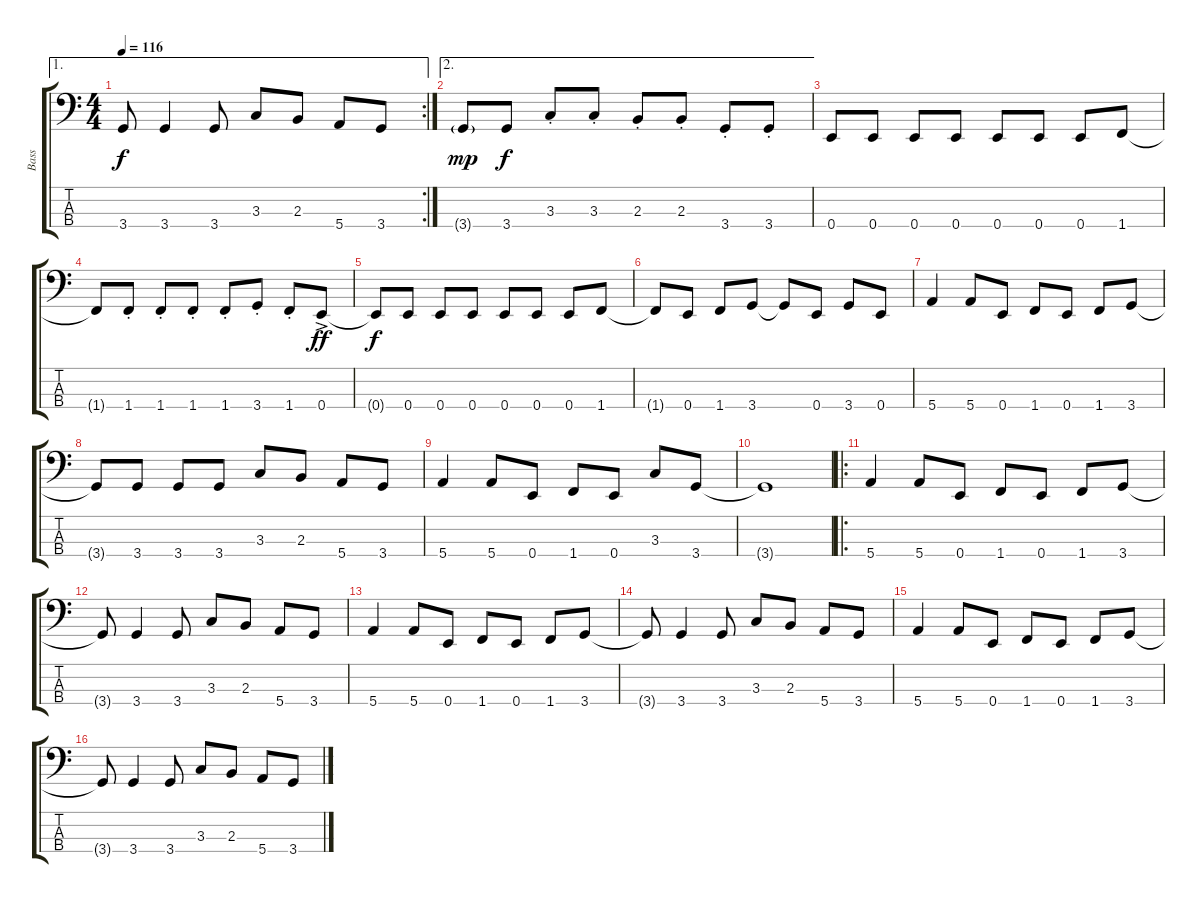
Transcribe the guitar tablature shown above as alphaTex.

\track ("Bass" "Bass") {instrument electricbassfinger}
\staff {score tabs}
\tuning (G2 D2 A1 E1) {hide}
\ae 1
\rc 2
\ts (4 4)
\tempo 116
\clef f4
\ks c
3.4{t}.8{dy f} 3.4.4 3.4.8 3.3.8 2.3.8 5.4.8 3.4.8 |
\ae 2
3.4{g}.8{dy mp} 3.4.8{dy f} 3.3{st}.8 3.3{st}.8 2.3{st}.8 2.3{st}.8 3.4{st}.8 3.4{st}.8 |
0.4.8 0.4.8 0.4.8 0.4.8 0.4.8 0.4.8 0.4.8 1.4.8 |
1.4{t}.8 1.4{st}.8 1.4{st}.8 1.4{st}.8 1.4{st}.8 3.4{st}.8 1.4{st}.8 0.4{ac}.8{dy ff} |
0.4{t}.8{dy f} 0.4.8 0.4.8 0.4.8 0.4.8 0.4.8 0.4.8 1.4.8 |
1.4{t}.8 0.4.8 1.4.8 3.4.8 3.4{t}.8 0.4.8 3.4.8 0.4.8 |
5.4.4 5.4.8 0.4.8 1.4.8 0.4.8 1.4.8 3.4.8 |
3.4{t}.8 3.4.8 3.4.8 3.4.8 3.3.8 2.3.8 5.4.8 3.4.8 |
5.4.4 5.4.8 0.4.8 1.4.8 0.4.8 3.3.8 3.4.8 |
3.4{t}.1 |
\ro
5.4.4 5.4.8 0.4.8 1.4.8 0.4.8 1.4.8 3.4.8 |
3.4{t}.8 3.4.4 3.4.8 3.3.8 2.3.8 5.4.8 3.4.8 |
5.4.4 5.4.8 0.4.8 1.4.8 0.4.8 1.4.8 3.4.8 |
3.4{t}.8 3.4.4 3.4.8 3.3.8 2.3.8 5.4.8 3.4.8 |
5.4.4 5.4.8 0.4.8 1.4.8 0.4.8 1.4.8 3.4.8 |
3.4{t}.8 3.4.4 3.4.8 3.3.8 2.3.8 5.4.8 3.4.8
